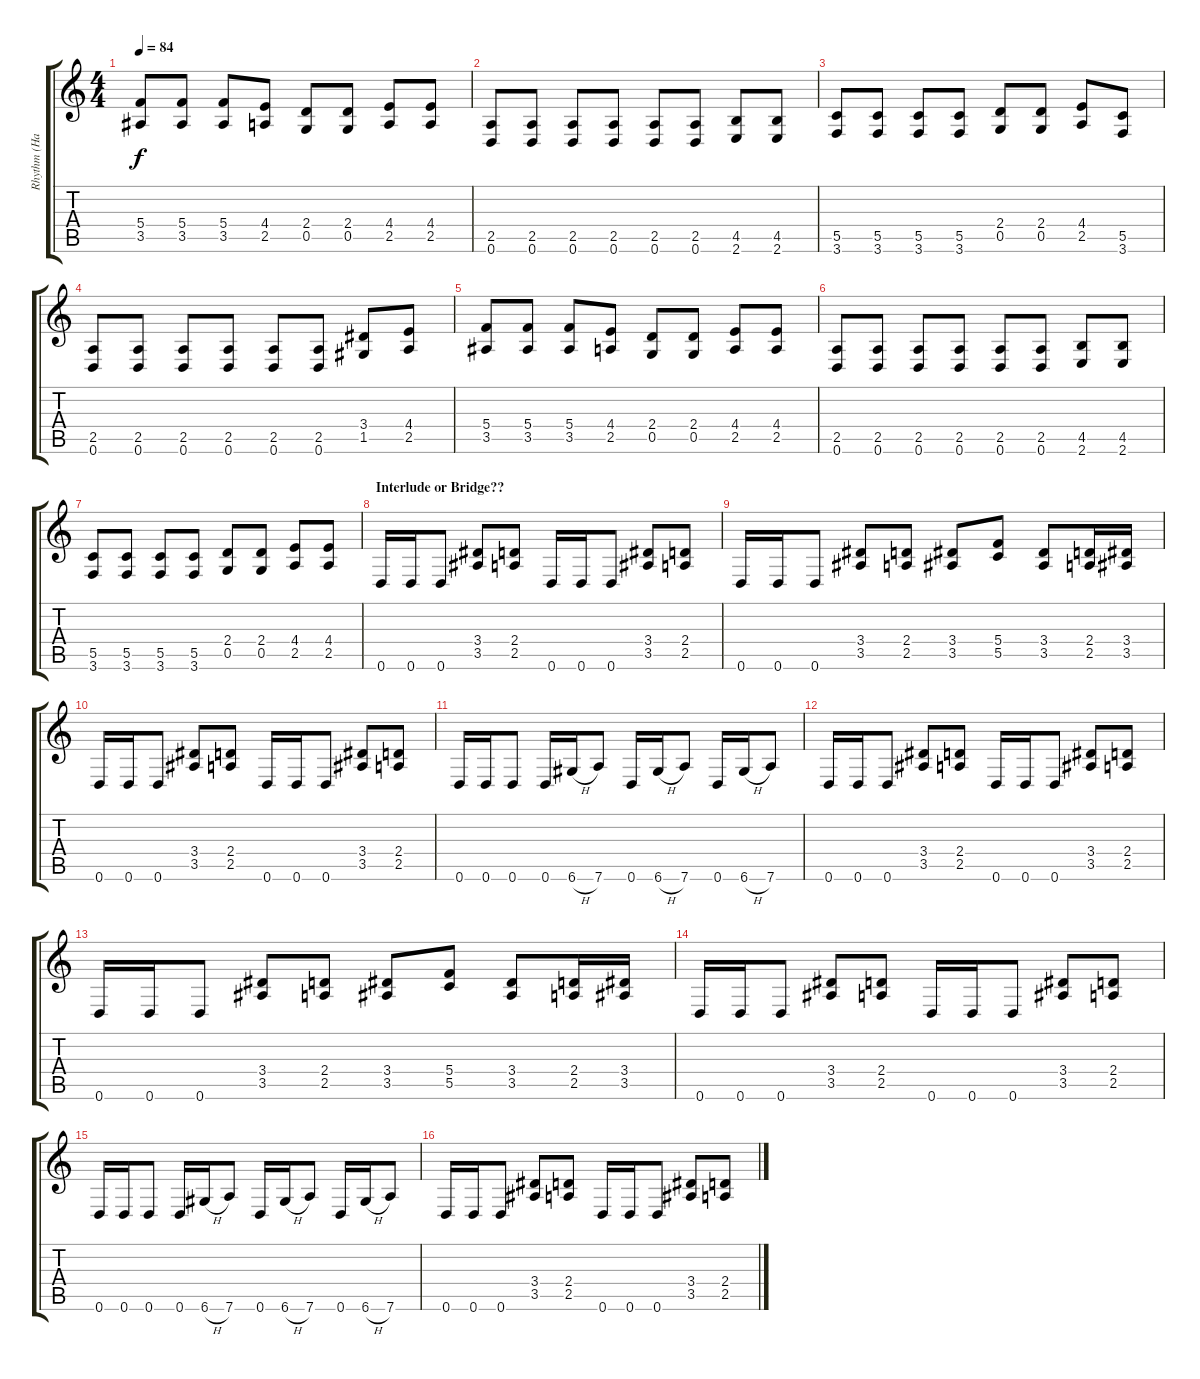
\track ("Rhythm (Hakan)" "Rhythm (Ha") {instrument distortionguitar}
\staff {score tabs}
\tuning (D4 A3 F3 C3 G2 D2) {hide}
\ts (4 4)
\tempo 84
\clef g2
\ks c
(5.4 3.5).8{dy f} (5.4 3.5).8 (5.4 3.5).8 (4.4 2.5).8 (2.4 0.5).8 (2.4 0.5).8 (4.4 2.5).8 (4.4 2.5).8 |
(2.5 0.6).8 (2.5 0.6).8 (2.5 0.6).8 (2.5 0.6).8 (2.5 0.6).8 (2.5 0.6).8 (4.5 2.6).8 (4.5 2.6).8 |
(5.5 3.6).8 (5.5 3.6).8 (5.5 3.6).8 (5.5 3.6).8 (2.4 0.5).8 (2.4 0.5).8 (4.4 2.5).8 (5.5 3.6).8 |
(2.5 0.6).8 (2.5 0.6).8 (2.5 0.6).8 (2.5 0.6).8 (2.5 0.6).8 (2.5 0.6).8 (3.4 1.5).8 (4.4 2.5).8 |
(5.4 3.5).8 (5.4 3.5).8 (5.4 3.5).8 (4.4 2.5).8 (2.4 0.5).8 (2.4 0.5).8 (4.4 2.5).8 (4.4 2.5).8 |
(2.5 0.6).8 (2.5 0.6).8 (2.5 0.6).8 (2.5 0.6).8 (2.5 0.6).8 (2.5 0.6).8 (4.5 2.6).8 (4.5 2.6).8 |
(5.5 3.6).8 (5.5 3.6).8 (5.5 3.6).8 (5.5 3.6).8 (2.4 0.5).8 (2.4 0.5).8 (4.4 2.5).8 (4.4 2.5).8 |
\section ("" "Interlude or Bridge??")
0.6.16 0.6.16 0.6.8 (3.4 3.5).8 (2.4 2.5).8 0.6.16 0.6.16 0.6.8 (3.4 3.5).8 (2.4 2.5).8 |
0.6.16 0.6.16 0.6.8 (3.4 3.5).8 (2.4 2.5).8 (3.4 3.5).8 (5.4 5.5).8 (3.4 3.5).8 (2.4 2.5).16 (3.4 3.5).16 |
0.6.16 0.6.16 0.6.8 (3.4 3.5).8 (2.4 2.5).8 0.6.16 0.6.16 0.6.8 (3.4 3.5).8 (2.4 2.5).8 |
0.6.16 0.6.16 0.6.8 0.6.16 6.6{h}.16 7.6.8 0.6.16 6.6{h}.16 7.6.8 0.6.16 6.6{h}.16 7.6.8 |
0.6.16 0.6.16 0.6.8 (3.4 3.5).8 (2.4 2.5).8 0.6.16 0.6.16 0.6.8 (3.4 3.5).8 (2.4 2.5).8 |
0.6.16 0.6.16 0.6.8 (3.4 3.5).8 (2.4 2.5).8 (3.4 3.5).8 (5.4 5.5).8 (3.4 3.5).8 (2.4 2.5).16 (3.4 3.5).16 |
0.6.16 0.6.16 0.6.8 (3.4 3.5).8 (2.4 2.5).8 0.6.16 0.6.16 0.6.8 (3.4 3.5).8 (2.4 2.5).8 |
0.6.16 0.6.16 0.6.8 0.6.16 6.6{h}.16 7.6.8 0.6.16 6.6{h}.16 7.6.8 0.6.16 6.6{h}.16 7.6.8 |
0.6.16 0.6.16 0.6.8 (3.4 3.5).8 (2.4 2.5).8 0.6.16 0.6.16 0.6.8 (3.4 3.5).8 (2.4 2.5).8
